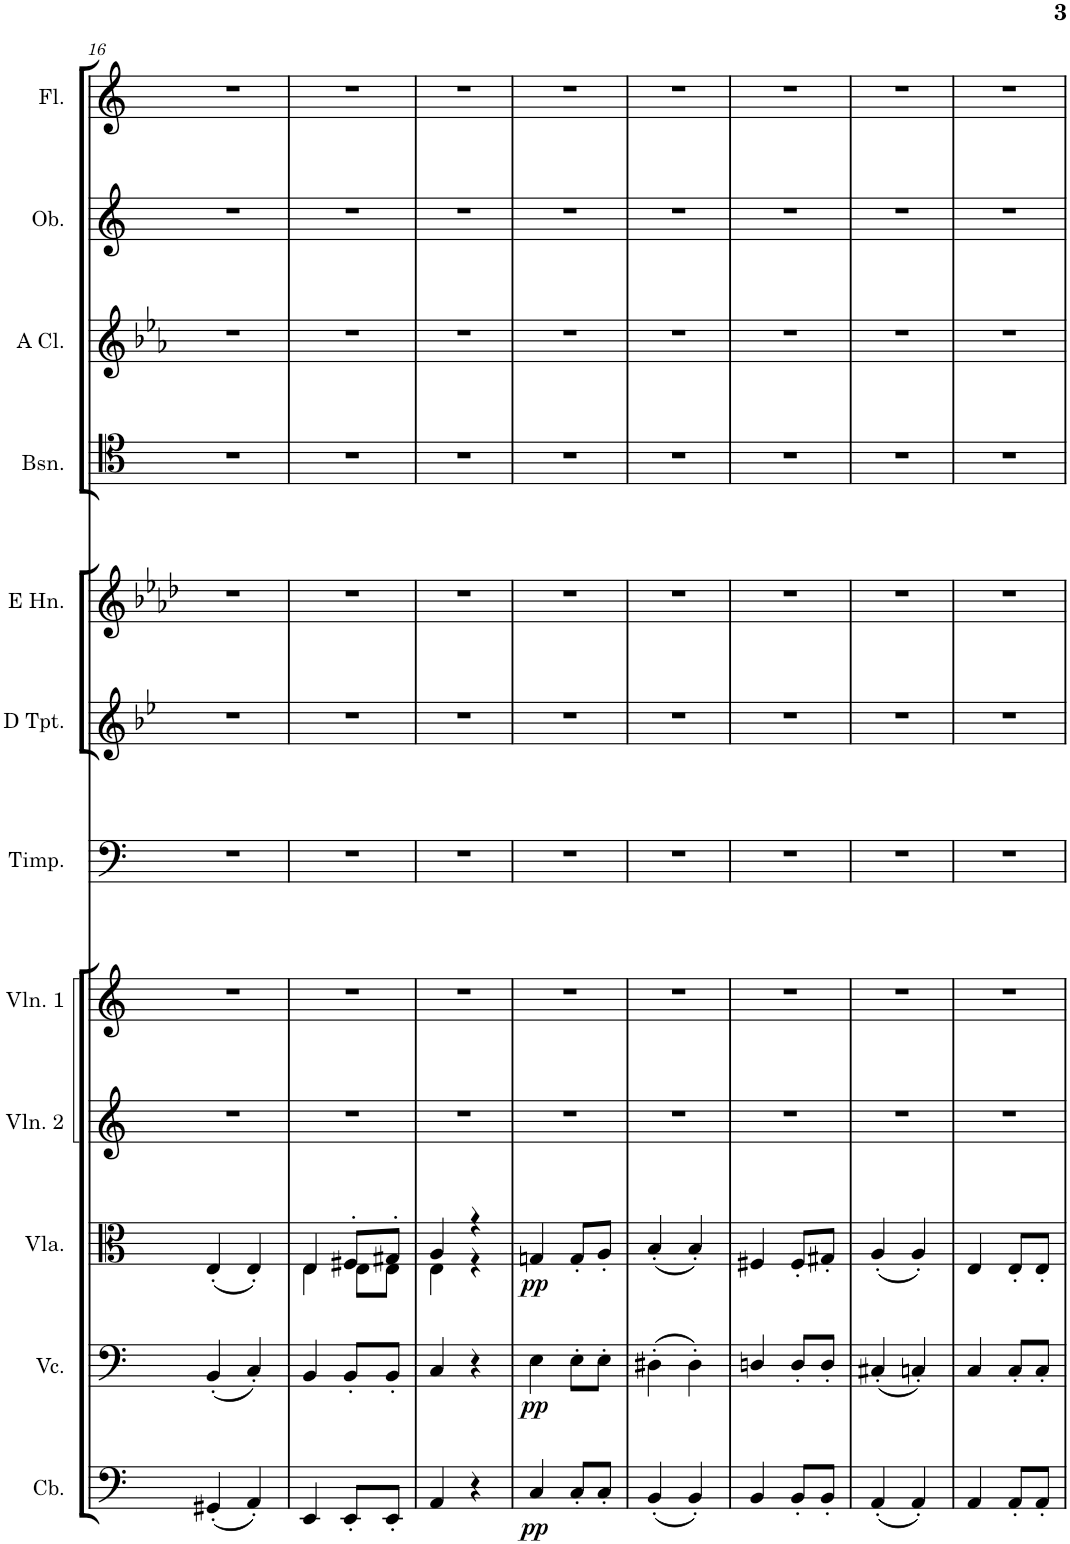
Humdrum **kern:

**kern	**dynam	**kern	**dynam	**kern	**dynam	**kern	**kern	**kern	**kern	**kern	**kern	**kern	**kern	**kern
*part12	*part12	*part11	*part11	*part10	*part10	*part9	*part8	*part7	*part6	*part5	*part4	*part3	*part2	*part1
*staff12	*staff12	*staff11	*staff11	*staff10	*staff10	*staff9	*staff8	*staff7	*staff6	*staff5	*staff4	*staff3	*staff2	*staff1
*I"Violoncello II et Bassi	*	*I"Violoncello	*	*I"Viole	*	*I"Violin 2	*I"Violin 1	*I"Timpani	*I"Clarini in D	*I"Corni in E	*I"Fagotti	*I"Clarinetti	*I"Oboi	*I"Flauti
*	*	*I'Vc.	*	*	*	*I'Vln. 2	*I'Vln. 1	*I'Timp.	*	*	*	*	*I'Ob.	*I'Fl.
!!LO:PB:g=z
*clefF4	*	*clefF4	*	*clefC3	*	*clefG2	*clefG2	*clefF4	*clefG2	*clefG2	*clefC4	*clefG2	*clefG2	*clefG2
*Trd7c12	*	*	*	*	*	*	*	*	*Trd-1c-2	*Trd5c8	*	*Trd2c3	*	*
*k[]	*	*k[]	*	*k[]	*	*k[]	*k[]	*k[]	*k[b-e-]	*k[b-e-a-d-]	*k[]	*k[b-e-a-]	*k[]	*k[]
*M2/4	*	*M2/4	*	*M2/4	*	*M2/4	*M2/4	*M2/4	*M2/4	*M2/4	*M2/4	*M2/4	*M2/4	*M2/4
=16	=16	=16	=16	=16	=16	=16	=16	=16	=16	=16	=16	=16	=16	=16
(4GG#X'/	.	(4BB'/	.	(4E'/	.	2r	2r	2r	2r	2r	2r	2r	2r	2r
4AA'/)	.	4C'/)	.	4E'/)	.	.	.	.	.	.	.	.	.	.
=17	=17	=17	=17	=17	=17	=17	=17	=17	=17	=17	=17	=17	=17	=17
*	*	*	*	*^	*	*	*	*	*	*	*	*	*	*
4EE/	.	4BB/	.	4E/	4E\	.	2r	2r	2r	2r	2r	2r	2r	2r	2r
8EE'/L	.	8BB'/L	.	8F#X'/L	8E\L	.	.	.	.	.	.	.	.	.	.
8EE'/J	.	8BB'/J	.	8G#X'/J	8E\J	.	.	.	.	.	.	.	.	.	.
=18	=18	=18	=18	=18	=18	=18	=18	=18	=18	=18	=18	=18	=18	=18	=18
4AA/	.	4C/	.	4A/	4E\	.	2r	2r	2r	2r	2r	2r	2r	2r	2r
4r	.	4r	.	4r	4r	.	.	.	.	.	.	.	.	.	.
=19	=19	=19	=19	=19	=19	=19	=19	=19	=19	=19	=19	=19	=19	=19	=19
!	!LO:DY:b	!	!LO:DY:b	!	!	!LO:DY:b	!	!	!	!	!	!	!	!	!
*	*	*	*	*v	*v	*	*	*	*	*	*	*	*	*	*
4C/	pp	4E\	pp	4Gn/	pp	2r	2r	2r	2r	2r	2r	2r	2r	2r
8C'/L	.	8E'\L	.	8G'/L	.	.	.	.	.	.	.	.	.	.
8C'/J	.	8E'\J	.	8A'/J	.	.	.	.	.	.	.	.	.	.
=20	=20	=20	=20	=20	=20	=20	=20	=20	=20	=20	=20	=20	=20	=20
(4BB'/	.	(4D#X'\	.	(4B'/	.	2r	2r	2r	2r	2r	2r	2r	2r	2r
4BB'/)	.	4D#'\)	.	4B'/)	.	.	.	.	.	.	.	.	.	.
=21	=21	=21	=21	=21	=21	=21	=21	=21	=21	=21	=21	=21	=21	=21
4BB/	.	4Dn/	.	4F#X/	.	2r	2r	2r	2r	2r	2r	2r	2r	2r
8BB'/L	.	8D'/L	.	8F#'/L	.	.	.	.	.	.	.	.	.	.
8BB'/J	.	8D'/J	.	8G#X'/J	.	.	.	.	.	.	.	.	.	.
=22	=22	=22	=22	=22	=22	=22	=22	=22	=22	=22	=22	=22	=22	=22
(4AA'/	.	(4C#X'/	.	(4A'/	.	2r	2r	2r	2r	2r	2r	2r	2r	2r
4AA'/)	.	4Cn'/)	.	4A'/)	.	.	.	.	.	.	.	.	.	.
=23	=23	=23	=23	=23	=23	=23	=23	=23	=23	=23	=23	=23	=23	=23
4AA/	.	4C/	.	4E/	.	2r	2r	2r	2r	2r	2r	2r	2r	2r
8AA'/L	.	8C'/L	.	8E'/L	.	.	.	.	.	.	.	.	.	.
8AA'/J	.	8C'/J	.	8E'/J	.	.	.	.	.	.	.	.	.	.
=	=	=	=	=	=	=	=	=	=	=	=	=	=	=
*-	*-	*-	*-	*-	*-	*-	*-	*-	*-	*-	*-	*-	*-	*-
